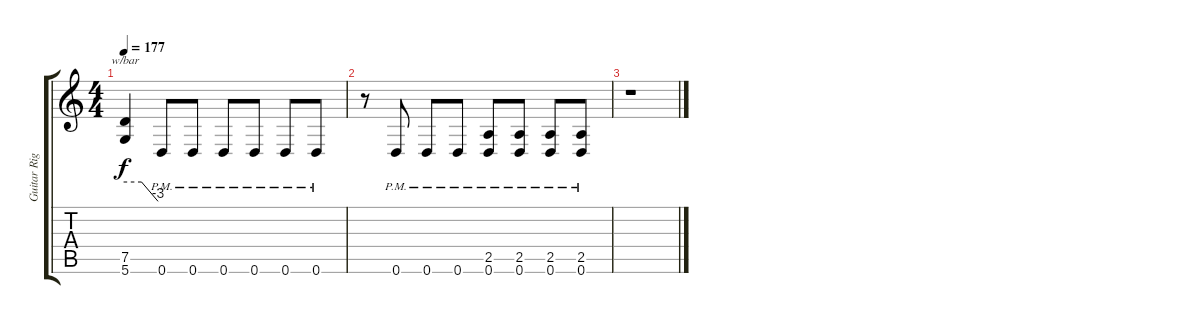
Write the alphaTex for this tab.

\track ("Guitar Right" "Guitar Rig") {instrument distortionguitar}
\staff {score tabs}
\tuning (D4 A3 F3 C3 G2 D2) {hide}
\ts (4 4)
\tempo 177
\clef g2
\ks c
(7.5 5.6).4{tbe (custom default 0 0 30 0 60 -12) dy f} 0.6{pm}.8 0.6{pm}.8 0.6{pm}.8 0.6{pm}.8 0.6{pm}.8 0.6{pm}.8 |
r.8 0.6{pm}.8 0.6{pm}.8 0.6{pm}.8 (2.5{pm} 0.6).8 (2.5{pm} 0.6{pm}).8 (2.5{pm} 0.6{pm}).8 (2.5{pm} 0.6{pm}).8 |
r.1
